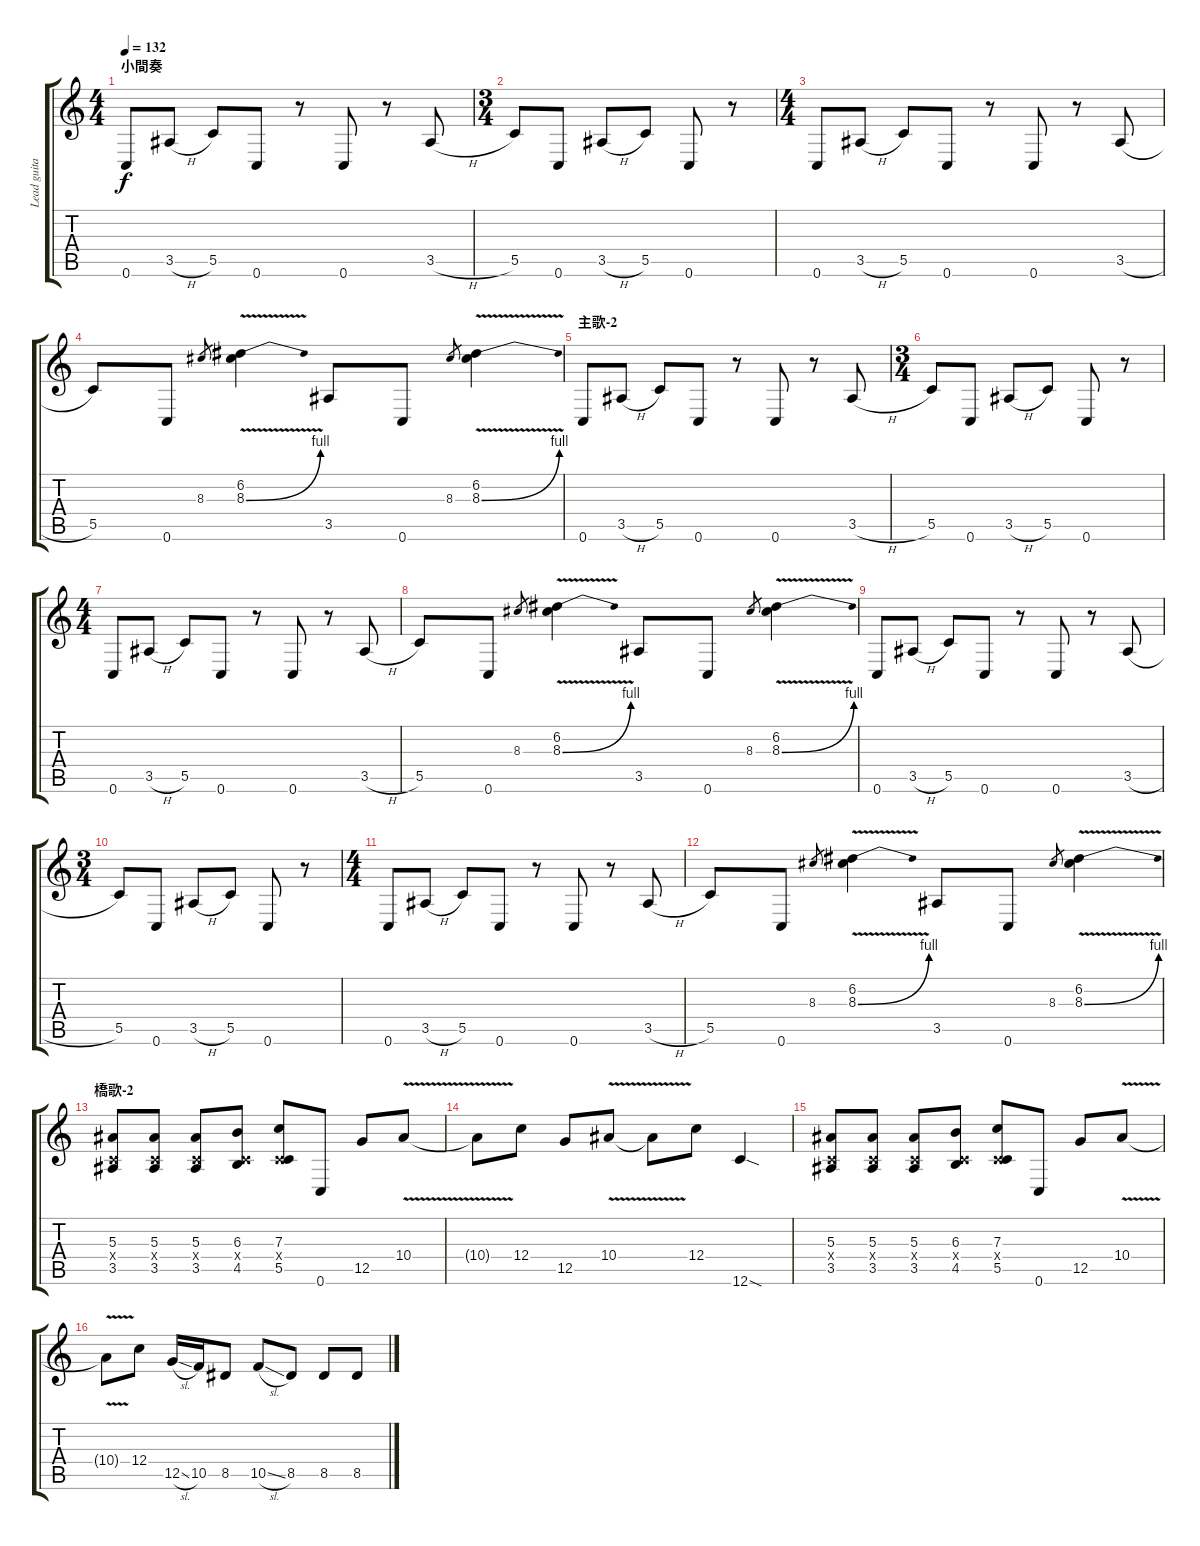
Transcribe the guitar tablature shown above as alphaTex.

\track ("Lead guitar" "Lead guita") {instrument overdrivenguitar}
\staff {score tabs}
\tuning (D4 A3 F3 C3 G2 C2) {hide}
\ts (4 4)
\section ("" "小間奏")
\tempo 132
\clef g2
\ks c
0.6.8{dy f} 3.5{h}.8 5.5.8 0.6.8 r.8 0.6.8 r.8 3.5{h}.8 |
\ts (3 4)
5.5.8 0.6.8 3.5{h}.8 5.5.8 0.6.8 r.8 |
\ts (4 4)
0.6.8 3.5{h}.8 5.5.8 0.6.8 r.8 0.6.8 r.8 3.5{h}.8 |
5.5.8 0.6.8 8.3.8{gr} (6.2 8.3{be (bend 0 0 60 4) v}).4 3.5.8 0.6.8 8.3.8{gr} (6.2 8.3{be (bend 0 0 60 4) v}).4 |
\section ("" "主歌-2")
0.6.8 3.5{h}.8 5.5.8 0.6.8 r.8 0.6.8 r.8 3.5{h}.8 |
\ts (3 4)
5.5.8 0.6.8 3.5{h}.8 5.5.8 0.6.8 r.8 |
\ts (4 4)
0.6.8 3.5{h}.8 5.5.8 0.6.8 r.8 0.6.8 r.8 3.5{h}.8 |
5.5.8 0.6.8 8.3.8{gr} (6.2 8.3{be (bend 0 0 60 4) v}).4 3.5.8 0.6.8 8.3.8{gr} (6.2 8.3{be (bend 0 0 60 4) v}).4 |
0.6.8 3.5{h}.8 5.5.8 0.6.8 r.8 0.6.8 r.8 3.5{h}.8 |
\ts (3 4)
5.5.8 0.6.8 3.5{h}.8 5.5.8 0.6.8 r.8 |
\ts (4 4)
0.6.8 3.5{h}.8 5.5.8 0.6.8 r.8 0.6.8 r.8 3.5{h}.8 |
5.5.8 0.6.8 8.3.8{gr} (6.2 8.3{be (bend 0 0 60 4) v}).4 3.5.8 0.6.8 8.3.8{gr} (6.2 8.3{be (bend 0 0 60 4) v}).4 |
\section ("" "橋歌-2")
(5.3 0.4{x} 3.5).8 (5.3 0.4{x} 3.5).8 (5.3 0.4{x} 3.5).8 (6.3 0.4{x} 4.5).8 (7.3 0.4{x} 5.5).8 0.6.8 12.5.8 10.4{v}.8 |
10.4{t}.8 12.4.8 12.5.8 10.4{v}.8 10.4{t}.8 12.4.8 12.6{sod}.4 |
(5.3 0.4{x} 3.5).8 (5.3 0.4{x} 3.5).8 (5.3 0.4{x} 3.5).8 (6.3 0.4{x} 4.5).8 (7.3 0.4{x} 5.5).8 0.6.8 12.5.8 10.4{v}.8 |
10.4{t}.8 12.4.8 12.5{sl}.16 10.5.16 8.5.8 10.5{sl}.8 8.5.8 8.5.8 8.5.8
